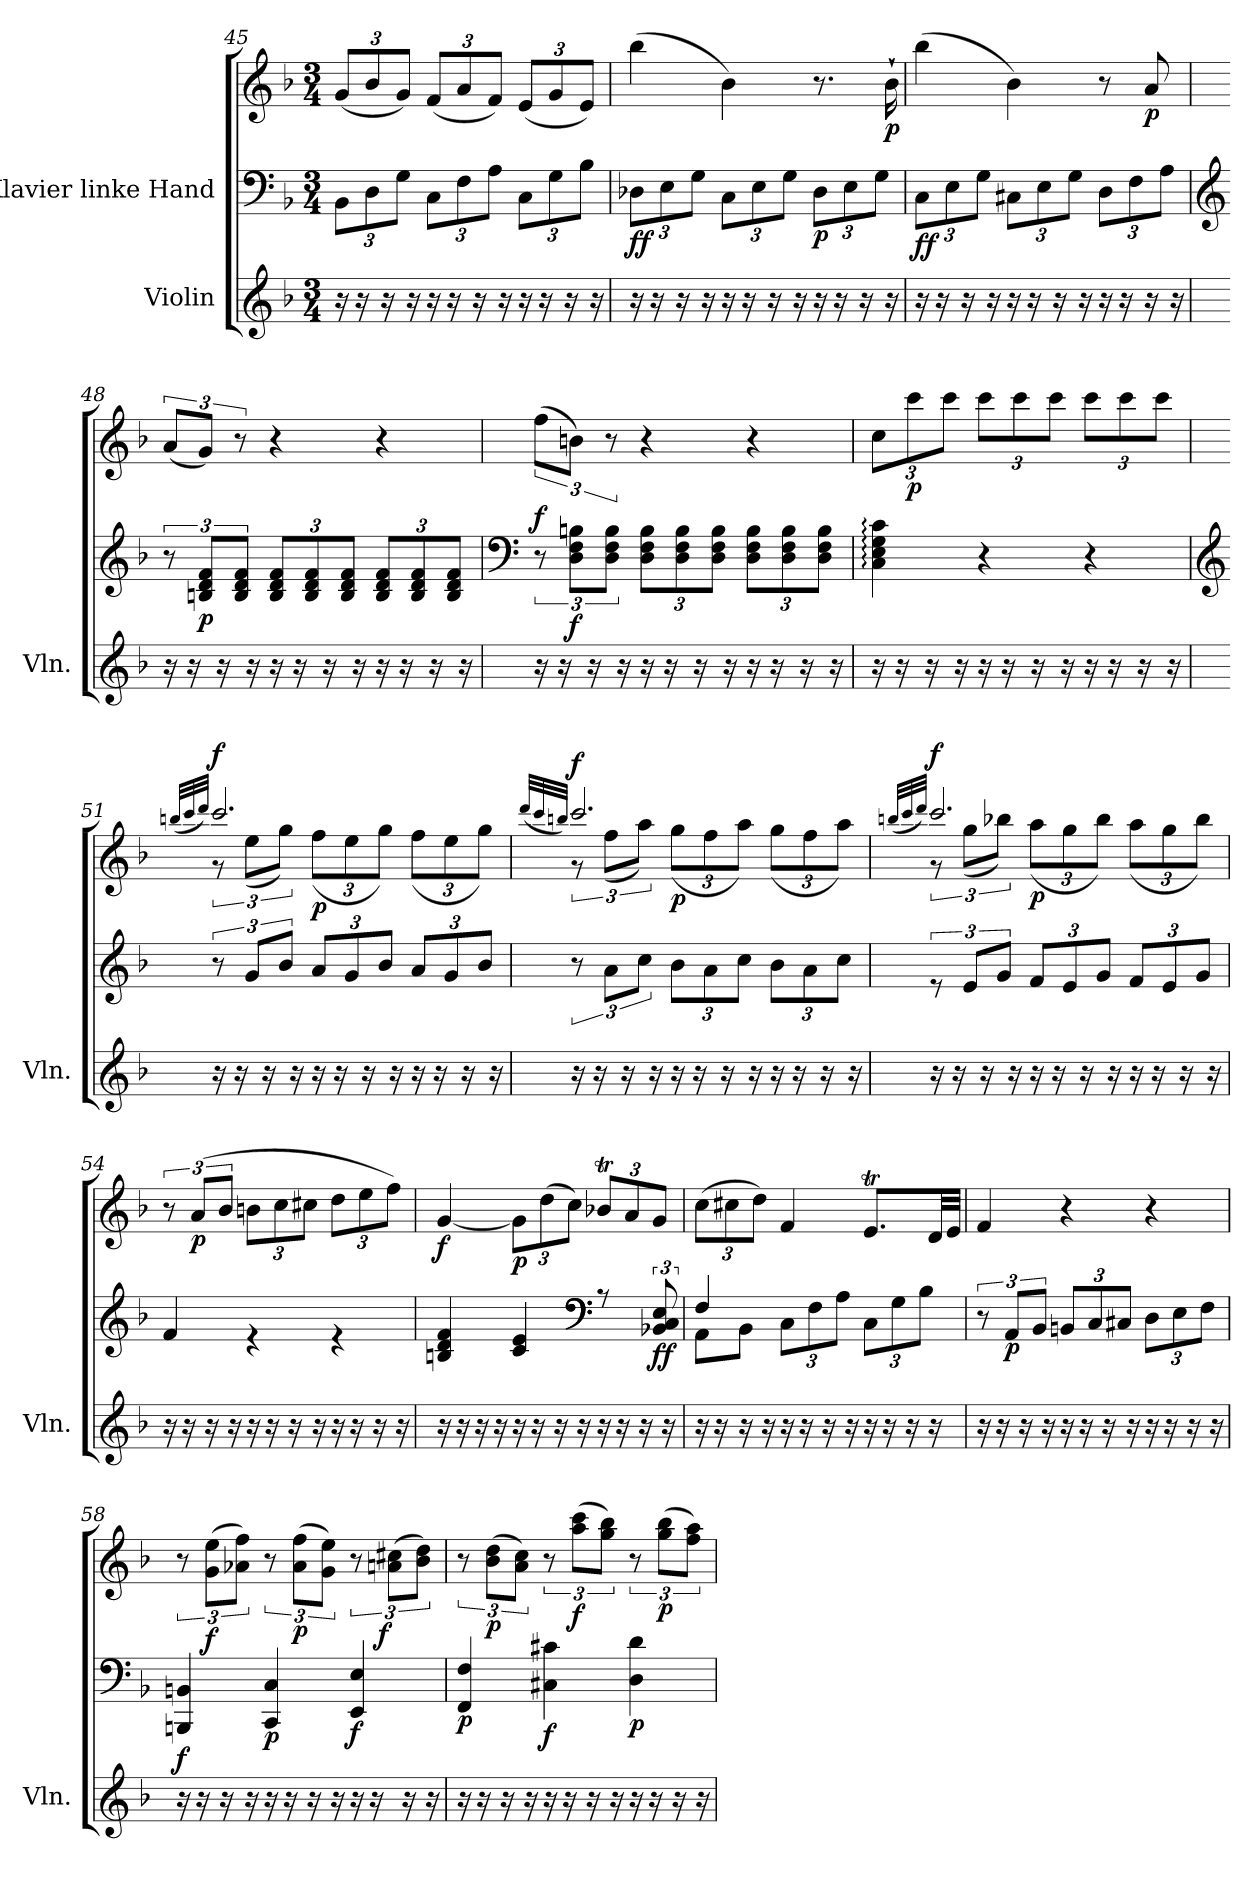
**kern	**kern	**kern	**dynam
*part2	*part1	*part1	*part1
*staff3	*staff2	*staff1	*staff1/2
*I"Violin	*I"Klavier linke Hand	*	*
*I'Vln.	*	*	*
*clefG2	*clefF4	*clefG2	*
*k[b-]	*k[b-]	*k[b-]	*
*M3/4	*M3/4	*M3/4	*
*	*Xbrackettup	*Xbrackettup	*
=45	=45	=45	=45
16r	12BB-\L	(<12g/L	.
16r	.	.	.
.	12D\	12b-/	.
16r	.	.	.
.	12G\J	12g/J)	.
16r	.	.	.
16r	12C\L	(<12f/L	.
16r	.	.	.
.	12F\	12a/	.
16r	.	.	.
.	12A\J	12f/J)	.
16r	.	.	.
16r	12C\L	(<12e/L	.
16r	.	.	.
.	12G\	12g/	.
16r	.	.	.
.	12B-\J	12e/J)	.
16r	.	.	.
=46	=46	=46	=46
!	!	!	!LO:DY:b=2
!	!	!	!LO:DY:n=1:b
16r	12D-X\L	(>4bb-\	f f
16r	.	.	.
.	12E\	.	.
16r	.	.	.
.	12G\J	.	.
16r	.	.	.
16r	12C\L	4b-\)	.
16r	.	.	.
.	12E\	.	.
16r	.	.	.
.	12G\J	.	.
16r	.	.	.
!	!	!	!LO:DY:n=2:b=2
16r	12D-\L	8.r	p
16r	.	.	.
.	12E\	.	.
16r	.	.	.
.	12G\J	.	.
!	!	!	!LO:DY:n=3:b
16r	.	16b-`\	p
!!LO:LB:g=z
=47	=47	=47	=47
!	!	!	!LO:DY:b=2
!	!	!	!LO:DY:n=1:b
16r	12C\L	(>4bb-\	f f
16r	.	.	.
.	12E\	.	.
16r	.	.	.
.	12G\J	.	.
16r	.	.	.
16r	12C#X\L	4b-\)	.
16r	.	.	.
.	12E\	.	.
16r	.	.	.
.	12G\J	.	.
16r	.	.	.
16r	12D\L	8r	.
16r	.	.	.
.	12F\	.	.
!	!	!	!LO:DY:n=2:b
16r	.	8a/	p
.	12A\J	.	.
16r	.	.	.
=48	=48	=48	=48
*	*clefG2	*	*
*	*brackettup	*brackettup	*
16r	12r	(<12a/L	.
16r	.	.	.
!	!	!	!LO:DY:b=2
.	12Bn/ 12d/ 12f/L	12g/J)	p
16r	.	.	.
.	12B/ 12d/ 12f/J	12r	.
16r	.	.	.
*	*Xbrackettup	*	*
16r	12B/ 12d/ 12f/L	4r	.
16r	.	.	.
.	12B/ 12d/ 12f/	.	.
16r	.	.	.
.	12B/ 12d/ 12f/J	.	.
16r	.	.	.
16r	12B/ 12d/ 12f/L	4r	.
16r	.	.	.
.	12B/ 12d/ 12f/	.	.
16r	.	.	.
.	12B/ 12d/ 12f/J	.	.
16r	.	.	.
=49	=49	=49	=49
*	*clefF4	*	*
*	*brackettup	*	*
!	!	!	!LO:DY:b
16r	12r	(>12ff\L	f
16r	.	.	.
!	!	!	!LO:DY:b=2
.	12D\ 12F\ 12Bn\L	12bn\J)	f
16r	.	.	.
.	12D\ 12F\ 12B\J	12r	.
16r	.	.	.
*	*Xbrackettup	*	*
16r	12D\ 12F\ 12B\L	4r	.
16r	.	.	.
.	12D\ 12F\ 12B\	.	.
16r	.	.	.
.	12D\ 12F\ 12B\J	.	.
16r	.	.	.
16r	12D\ 12F\ 12B\L	4r	.
16r	.	.	.
.	12D\ 12F\ 12B\	.	.
16r	.	.	.
.	12D\ 12F\ 12B\J	.	.
16r	.	.	.
!!LO:LB:g=z
=50	=50	=50	=50
*	*	*^	*
*	*	*	*Xbrackettup	*
16r	4C\: 4E\: 4G\: 4c\:	2.ryy	12cc\L	.
16r	.	.	.	.
!	!	!	!	!LO:DY:b
.	.	.	12ccc\	p
16r	.	.	.	.
.	.	.	12ccc\J	.
16r	.	.	.	.
16r	4r	.	12ccc\L	.
16r	.	.	.	.
.	.	.	12ccc\	.
16r	.	.	.	.
.	.	.	12ccc\J	.
16r	.	.	.	.
16r	4r	.	12ccc\L	.
16r	.	.	.	.
.	.	.	12ccc\	.
16r	.	.	.	.
.	.	.	12ccc\J	.
16r	.	.	.	.
=51	=51	=51	=51	=51
*	*clefG2	*	*	*
.	.	(>32qbbn/LLL	.	.
.	.	32qccc/	.	.
.	.	32qddd/JJJ)	.	.
*	*brackettup	*	*brackettup	*
!	!	!	!	!LO:DY:a
16r	12r	2.ccc/	12r	f
16r	.	.	.	.
.	12g/L	.	(<12ee\L	.
16r	.	.	.	.
.	12b-/J	.	12gg\J)	.
16r	.	.	.	.
*	*Xbrackettup	*	*Xbrackettup	*
!	!	!	!	!LO:DY:b
16r	12a/L	.	(<12ff\L	p
16r	.	.	.	.
.	12g/	.	12ee\	.
16r	.	.	.	.
.	12b-/J	.	12gg\J)	.
16r	.	.	.	.
16r	12a/L	.	(<12ff\L	.
16r	.	.	.	.
.	12g/	.	12ee\	.
16r	.	.	.	.
.	12b-/J	.	12gg\J)	.
16r	.	.	.	.
=52	=52	=52	=52	=52
.	.	(>32qddd/LLL	.	.
.	.	32qccc/	.	.
.	.	32qbbn/JJJ)	.	.
*	*brackettup	*	*brackettup	*
!	!	!	!	!LO:DY:a
16r	12r	2.ccc/	12r	f
16r	.	.	.	.
.	12a\L	.	(<12ff\L	.
16r	.	.	.	.
.	12cc\J	.	12aa\J)	.
16r	.	.	.	.
*	*Xbrackettup	*	*Xbrackettup	*
!	!	!	!	!LO:DY:b
16r	12b-\L	.	(<12gg\L	p
16r	.	.	.	.
.	12a\	.	12ff\	.
16r	.	.	.	.
.	12cc\J	.	12aa\J)	.
16r	.	.	.	.
16r	12b-\L	.	(<12gg\L	.
16r	.	.	.	.
.	12a\	.	12ff\	.
16r	.	.	.	.
.	12cc\J	.	12aa\J)	.
16r	.	.	.	.
!!LO:LB:g=z	!!
=53	=53	=53	=53	=53
.	.	(>32qbbn/LLL	.	.
.	.	32qccc/	.	.
.	.	32qddd/JJJ)	.	.
*	*^	*	*	*
*	*	*brackettup	*	*brackettup	*
!	!	!	!	!	!LO:DY:a
16r	2.ryy	12r	2.ccc/	12r	f
16r	.	.	.	.	.
.	.	12e/L	.	(<12gg\L	.
16r	.	.	.	.	.
.	.	12g/J	.	12bb-X\J)	.
16r	.	.	.	.	.
*	*	*Xbrackettup	*	*Xbrackettup	*
!	!	!	!	!	!LO:DY:b
16r	.	12f/L	.	(<12aa\L	p
16r	.	.	.	.	.
.	.	12e/	.	12gg\	.
16r	.	.	.	.	.
.	.	12g/J	.	12bb-\J)	.
16r	.	.	.	.	.
16r	.	12f/L	.	(<12aa\L	.
16r	.	.	.	.	.
.	.	12e/	.	12gg\	.
16r	.	.	.	.	.
.	.	12g/J	.	12bb-\J)	.
16r	.	.	.	.	.
*	*	*	*v	*v	*
=54	=54	=54	=54	=54
*	*	*	*brackettup	*
16r	2.ryy	4f/	12r	.
16r	.	.	.	.
!	!	!	!	!LO:DY:b
.	.	.	(>12a/L	p
16r	.	.	.	.
.	.	.	12b-/J	.
16r	.	.	.	.
*	*	*	*Xbrackettup	*
16r	.	4r	12bn\L	.
16r	.	.	.	.
.	.	.	12cc\	.
16r	.	.	.	.
.	.	.	12cc#X\J	.
16r	.	.	.	.
16r	.	4r	12dd\L	.
16r	.	.	.	.
.	.	.	12ee\	.
16r	.	.	.	.
.	.	.	12ff\J)	.
16r	.	.	.	.
=55	=55	=55	=55	=55
!	!	!	!	!LO:DY:b
16r	2ryy	4Bn/ 4d/ 4f/	[4g/	f
16r	.	.	.	.
16r	.	.	.	.
16r	.	.	.	.
!	!	!	!	!LO:DY:b
16r	.	4c/ 4e/	12g\L]	p
16r	.	.	.	.
.	.	.	(>12dd\	.
16r	.	.	.	.
.	.	.	12cc\J)	.
16r	.	.	.	.
*	*clefF4	*	*	*
*	*brackettup	*	*	*
16r	12ryy	8rA	12b-XT/L	.
16r	.	.	.	.
.	12ryy	.	12a/	.
16r	.	8ryy	.	.
!	!	!	!	!LO:DY:b=2
!	!	!	!	!LO:DY:n=1:b
.	12BB-X/ 12C/ 12E/	.	12g/J	f f
16r	.	.	.	.
!!LO:PB:g=z
=56	=56	=56	=56	=56
16r	4F/	8AA\L	(>12cc\L	.
16r	.	.	.	.
.	.	.	12cc#X\	.
16r	.	8BB-\J	.	.
.	.	.	12dd\J)	.
16r	.	.	.	.
*	*Xbrackettup	*	*	*
16r	12C\L	2ryy	4f/	.
16r	.	.	.	.
.	12F\	.	.	.
16r	.	.	.	.
.	12A\J	.	.	.
16r	.	.	.	.
16r	12C\L	.	8.et/L	.
16r	.	.	.	.
.	12G\	.	.	.
16r	.	.	.	.
.	12B-\J	.	.	.
16r	.	.	32d/LL	.
.	.	.	32e/JJJ	.
*	*v	*v	*	*
=57	=57	=57	=57
*	*brackettup	*	*
16r	12r	4f/	.
16r	.	.	.
!	!	!	!LO:DY:b=2
.	12AA/L	.	p
16r	.	.	.
.	12BB-/J	.	.
16r	.	.	.
*	*Xbrackettup	*	*
16r	12BBn/L	4r	.
16r	.	.	.
.	12C/	.	.
16r	.	.	.
.	12C#X/J	.	.
16r	.	.	.
16r	12D\L	4r	.
16r	.	.	.
.	12E\	.	.
16r	.	.	.
.	12F\J	.	.
16r	.	.	.
=58	=58	=58	=58
*	*	*brackettup	*
!	!	!	!LO:DY:b=2
16r	4BBBn/ 4BBn/	12r	f
16r	.	.	.
!	!	!	!LO:DY:b
.	.	(>12g\ 12ee\L	f
16r	.	.	.
.	.	12a-X\ 12ff\J)	.
16r	.	.	.
!	!	!	!LO:DY:b=2
16r	4CC/ 4C/	12r	p
16r	.	.	.
!	!	!	!LO:DY:b
.	.	(>12a-\ 12ff\L	p
16r	.	.	.
.	.	12g\ 12ee\J)	.
16r	.	.	.
!	!	!	!LO:DY:b=2
16r	4EE/ 4E/	12r	f
16r	.	.	.
!	!	!	!LO:DY:b
.	.	(>12an\ 12cc#X\L	f
16r	.	.	.
.	.	12b-\ 12dd\J)	.
16r	.	.	.
!!LO:LB:g=z
=59	=59	=59	=59
!	!	!	!LO:DY:b=2
16r	4FF/ 4F/	12r	p
16r	.	.	.
!	!	!	!LO:DY:b
.	.	(>12b-\ 12dd\L	p
16r	.	.	.
.	.	12a\ 12cc\J)	.
16r	.	.	.
!	!	!	!LO:DY:b=2
16r	4C#X\ 4c#X\	12r	f
16r	.	.	.
!	!	!	!LO:DY:b
.	.	(>12aa\ 12ccc\L	f
16r	.	.	.
.	.	12gg\ 12bb-\J)	.
16r	.	.	.
!	!	!	!LO:DY:b=2
16r	4D\ 4d\	12r	p
16r	.	.	.
!	!	!	!LO:DY:b
.	.	(>12gg\ 12bb-\L	p
16r	.	.	.
.	.	12ff\ 12aa\J)	.
16r	.	.	.
=	=	=	=
*-	*-	*-	*-
